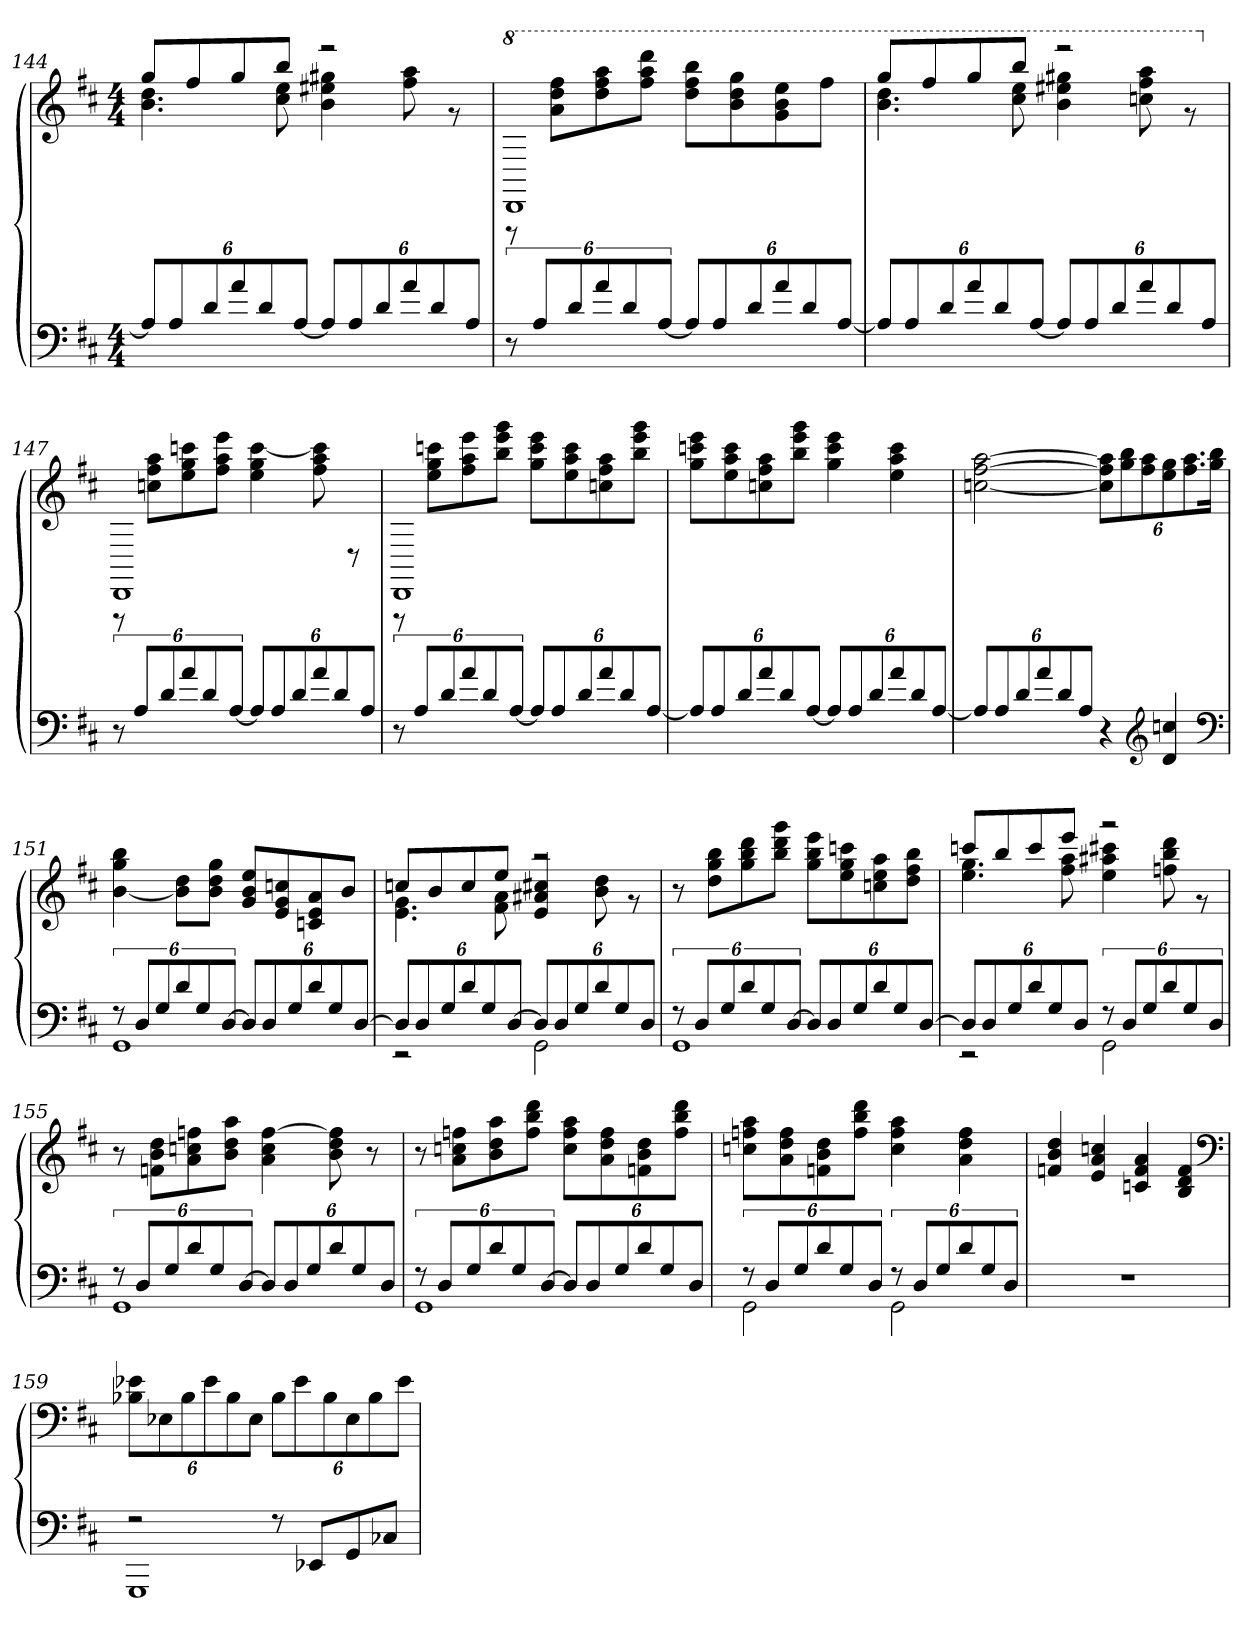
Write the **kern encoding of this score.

**kern	**kern
*part1	*part1
*staff2	*staff1
*clefF4	*clefG2
*k[f#c#]	*k[f#c#]
*M4/4	*M4/4
=144	=144
*	*^
12A/L]	8gg/L	4.b\ 4.dd\
12A/	.	.
.	8ff#/	.
12d/	.	.
12a/	8gg/	.
12d/	.	.
.	8bb/J	8cc#\ 8ee\
[12A/J	.	.
12A/L]	2r	4b\ 4ee#X\ 4gg#X\
12A/	.	.
12d/	.	.
12a/	.	8ff#\ 8aa\
12d/	.	.
.	.	8r
12A/J	.	.
=145	=145	=145
*	*8va	*
12r	1D	8r
12A/L	.	.
.	.	8aa\ 8ddd\ 8fff#\L
12d/	.	.
12a/	.	8ddd\ 8fff#\ 8aaa\
12d/	.	.
.	.	8fff#\ 8aaa\ 8dddd\J
[12A/J	.	.
12A/L]	.	8ddd\ 8fff#\ 8bbb\L
12A/	.	.
.	.	8bb\ 8ddd\ 8ggg\
12d/	.	.
12a/	.	8gg\ 8bb\ 8eee\
12d/	.	.
.	.	8fff#\J
[12A/J	.	.
=146	=146	=146
12A/L]	8ggg/L	4.bb\ 4.ddd\
12A/	.	.
.	8fff#/	.
12d/	.	.
12a/	8ggg/	.
12d/	.	.
.	8bbb/J	8ccc#\ 8eee\
[12A/J	.	.
12A/L]	2r	4bb\ 4eee#X\ 4ggg#X\
12A/	.	.
12d/	.	.
12a/	.	8cccn\ 8fff#\ 8aaa\
12d/	.	.
.	.	8r
12A/J	.	.
=147	=147	=147
*	*X8va	*
12r	1DD	8r
12A/L	.	.
.	.	8ccn\ 8ff#\ 8aa\L
12d/	.	.
12a/	.	8ee\ 8gg\ 8cccn\
12d/	.	.
.	.	8ff#\ 8aa\ 8eee\J
[12A/J	.	.
12A/L]	.	4ee\ 4gg\ [4ccc\
12A/	.	.
12d/	.	.
12a/	.	8ff#\ 8aa\ 8ccc]\
12d/	.	.
.	.	8r
12A/J	.	.
=148	=148	=148
12r	1DD	8r
12A/L	.	.
.	.	8ee\ 8gg\ 8cccn\L
12d/	.	.
12a/	.	8ff#\ 8aa\ 8eee\
12d/	.	.
.	.	8bb\ 8eee\ 8ggg\J
[12A/J	.	.
12A/L]	.	8gg\ 8ccc\ 8eee\L
12A/	.	.
.	.	8ee\ 8aa\ 8ccc\
12d/	.	.
12a/	.	8ccn\ 8ff#\ 8aa\
12d/	.	.
.	.	8bb\ 8eee\ 8ggg\J
[12A/J	.	.
*	*v	*v
=149	=149
12A/L]	8gg\ 8cccn\ 8eee\L
12A/	.
.	8ee\ 8aa\ 8ccc\
12d/	.
12a/	8ccn\ 8ff#\ 8aa\
12d/	.
.	8bb\ 8eee\ 8ggg\J
[12A/J	.
12A/L]	4gg\ 4ccc\ 4eee\
12A/	.
12d/	.
12a/	4ee\ 4aa\ 4ccc\
12d/	.
[12A/J	.
=150	=150
12A/L]	[2ccn\ [2ff#\ [2aa\
12A/	.
12d/	.
12a/	.
12d/	.
12A/J	.
4r	12cc]\ 12ff#]\ 12aa]\L
.	12gg\ 12bb\
.	12ff#\ 12aa\
*clefG2	*
4d/ 4ccn/	12ee\ 12gg\
.	12.ff#\ 12.aa\
.	24gg\ 24bb\Jk
*clefF4	*
=151	=151
*^	*
12r	1GG	[4b\ 4gg\ 4bb\
12D/L	.	.
12G/	.	.
12d/	.	8b]\ 8dd\L
12G/	.	.
.	.	8b\ 8dd\ 8gg\J
[12D/J	.	.
12D/L]	.	8g/ 8b/ 8ee/L
12D/	.	.
.	.	8e/ 8g/ 8ccn/
12G/	.	.
12d/	.	8cn/ 8e/ 8a/
12G/	.	.
.	.	8b/J
[12D/J	.	.
=152	=152	=152
*	*	*^
12D/L]	2r	8ccn/L	4.e\ 4.g\
12D/	.	.	.
.	.	8b/	.
12G/	.	.	.
12d/	.	8cc/	.
12G/	.	.	.
.	.	8ee/J	8f#\ 8a\
[12D/J	.	.	.
12D/L]	2GG\	2r	4e/ 4a#X/ 4cc#X/
12D/	.	.	.
12G/	.	.	.
12d/	.	.	8b\ 8dd\
12G/	.	.	.
.	.	.	8r
12D/J	.	.	.
*	*	*v	*v
=153	=153	=153
12r	1GG	8r
12D/L	.	.
.	.	8dd\ 8gg\ 8bb\L
12G/	.	.
12d/	.	8gg\ 8bb\ 8ddd\
12G/	.	.
.	.	8bb\ 8ddd\ 8ggg\J
[12D/J	.	.
12D/L]	.	8gg\ 8bb\ 8eee\L
12D/	.	.
.	.	8ee\ 8gg\ 8cccn\
12G/	.	.
12d/	.	8ccn\ 8ee\ 8aa\
12G/	.	.
.	.	8dd\ 8ff#\ 8bb\J
[12D/J	.	.
=154	=154	=154
*	*	*^
12D/L]	2r	8cccn/L	4.ee\ 4.gg\
12D/	.	.	.
.	.	8bb/	.
12G/	.	.	.
12d/	.	8ccc/	.
12G/	.	.	.
.	.	8eee/J	8ff#\ 8aa\
12D/J	.	.	.
12r	2GG\	2r	4ee\ 4aa#X\ 4ccc#X\
12D/L	.	.	.
12G/	.	.	.
12d/	.	.	8ffn\ 8bb\ 8ddd\
12G/	.	.	.
.	.	.	8r
12D/J	.	.	.
*	*	*v	*v
=155	=155	=155
12r	1GG	8r
12D/L	.	.
.	.	8fn\ 8b\ 8dd\L
12G/	.	.
12d/	.	8a\ 8ccn\ 8ffn\
12G/	.	.
.	.	8b\ 8dd\ 8aa\J
[12D/J	.	.
12D/L]	.	4a\ 4cc\ [4ff\
12D/	.	.
12G/	.	.
12d/	.	8b\ 8dd\ 8ff]\
12G/	.	.
.	.	8r
12D/J	.	.
=156	=156	=156
12r	1GG	8r
12D/L	.	.
.	.	8a\ 8ccn\ 8ffn\L
12G/	.	.
12d/	.	8b\ 8dd\ 8aa\
12G/	.	.
.	.	8ff\ 8bb\ 8ddd\J
[12D/J	.	.
12D/L]	.	8cc\ 8ff\ 8aa\L
12D/	.	.
.	.	8a\ 8dd\ 8ff\
12G/	.	.
12d/	.	8fn\ 8b\ 8dd\
12G/	.	.
.	.	8ff\ 8bb\ 8ddd\J
12D/J	.	.
=157	=157	=157
12r	2GG\	8ccn\ 8ffn\ 8aa\L
12D/L	.	.
.	.	8a\ 8dd\ 8ff\
12G/	.	.
12d/	.	8fn\ 8b\ 8dd\
12G/	.	.
.	.	8ff\ 8bb\ 8ddd\J
12D/J	.	.
12r	2GG\	4cc\ 4ff\ 4aa\
12D/L	.	.
12G/	.	.
12d/	.	4a\ 4dd\ 4ff\
12G/	.	.
12D/J	.	.
*v	*v	*
=158	=158
1r	4fn/ 4b/ 4dd/
.	4e/ 4a/ 4ccn/
.	4cn/ 4f/ 4a/
.	4B/ 4d/ 4f/
*	*clefF4
=159	=159
*^	*
2r	1GGG	12B-X\ 12e-X\L
.	.	12E-X\
.	.	12B-\
.	.	12e-\
.	.	12B-\
.	.	12E-\J
8r	.	12B-\L
.	.	12e-\
8EE-X/L	.	.
.	.	12B-\
8GG/	.	12E-\
.	.	12B-\
8C-X/J	.	.
.	.	12e-\J
*v	*v	*
=	=
*-	*-
